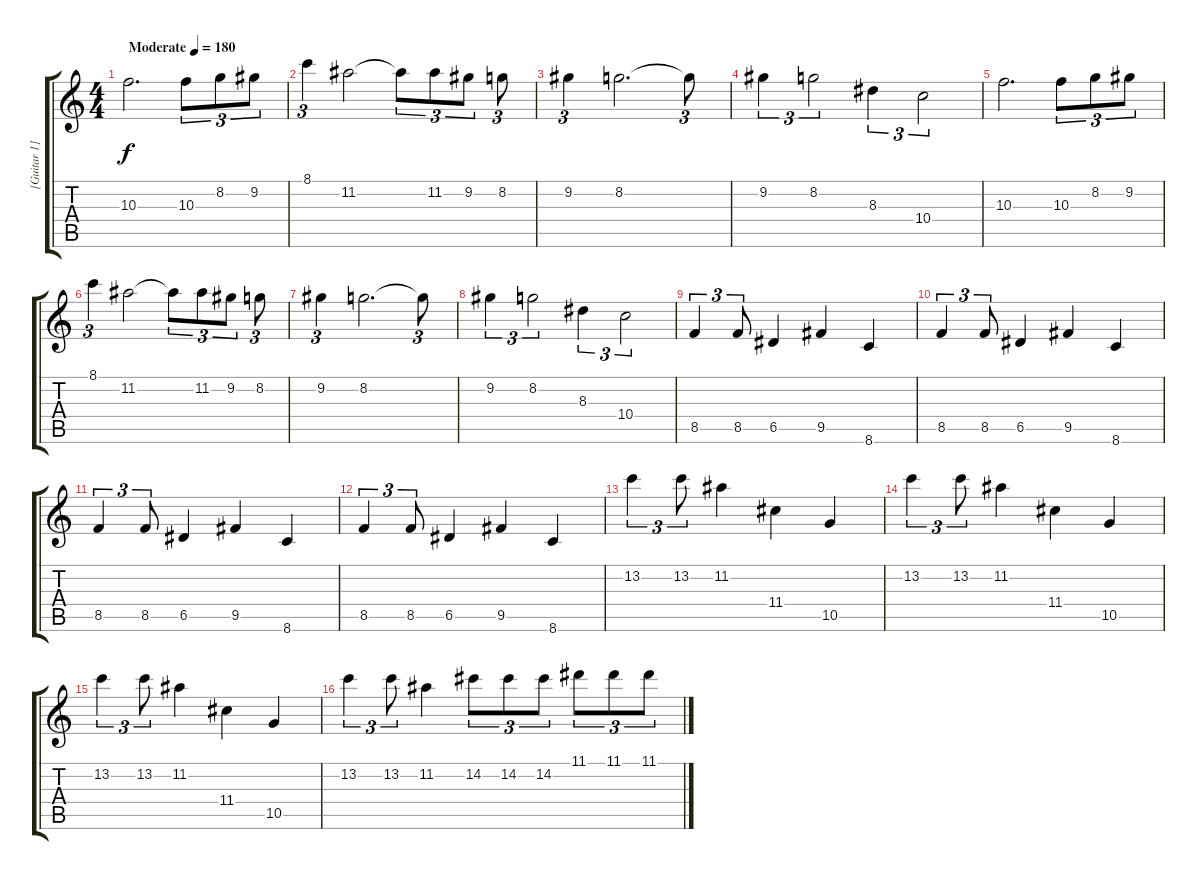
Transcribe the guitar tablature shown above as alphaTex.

\track ("[Guitar 1]" "[Guitar 1]") {instrument distortionguitar}
\staff {score tabs}
\tuning (E4 B3 G3 D3 A2 E2) {hide}
\ts (4 4)
\tempo (180 "Moderate")
\clef g2
\ks c
10.3.2{d dy f instrument distortionguitar} 10.3.8{tu (3 2)} 8.2.8{tu (3 2)} 9.2.8{tu (3 2)} |
8.1.4{tu (3 2)} 11.2.2 11.2{t}.8{tu (3 2)} 11.2.8{tu (3 2)} 9.2.8{tu (3 2)} 8.2.8{tu (3 2)} |
9.2.4{tu (3 2)} 8.2.2{d} 8.2{t}.8{tu (3 2)} |
9.2.4{tu (3 2)} 8.2.2{tu (3 2)} 8.3.4{tu (3 2)} 10.4.2{tu (3 2)} |
10.3.2{d} 10.3.8{tu (3 2)} 8.2.8{tu (3 2)} 9.2.8{tu (3 2)} |
8.1.4{tu (3 2)} 11.2.2 11.2{t}.8{tu (3 2)} 11.2.8{tu (3 2)} 9.2.8{tu (3 2)} 8.2.8{tu (3 2)} |
9.2.4{tu (3 2)} 8.2.2{d} 8.2{t}.8{tu (3 2)} |
9.2.4{tu (3 2)} 8.2.2{tu (3 2)} 8.3.4{tu (3 2)} 10.4.2{tu (3 2)} |
8.5.4{tu (3 2)} 8.5.8{tu (3 2)} 6.5.4 9.5.4 8.6.4 |
8.5.4{tu (3 2)} 8.5.8{tu (3 2)} 6.5.4 9.5.4 8.6.4 |
8.5.4{tu (3 2)} 8.5.8{tu (3 2)} 6.5.4 9.5.4 8.6.4 |
8.5.4{tu (3 2)} 8.5.8{tu (3 2)} 6.5.4 9.5.4 8.6.4 |
13.2.4{tu (3 2)} 13.2.8{tu (3 2)} 11.2.4 11.4.4 10.5.4 |
13.2.4{tu (3 2)} 13.2.8{tu (3 2)} 11.2.4 11.4.4 10.5.4 |
13.2.4{tu (3 2)} 13.2.8{tu (3 2)} 11.2.4 11.4.4 10.5.4 |
13.2.4{tu (3 2)} 13.2.8{tu (3 2)} 11.2.4 14.2.8{tu (3 2)} 14.2.8{tu (3 2)} 14.2.8{tu (3 2)} 11.1.8{tu (3 2)} 11.1.8{tu (3 2)} 11.1.8{tu (3 2)}
